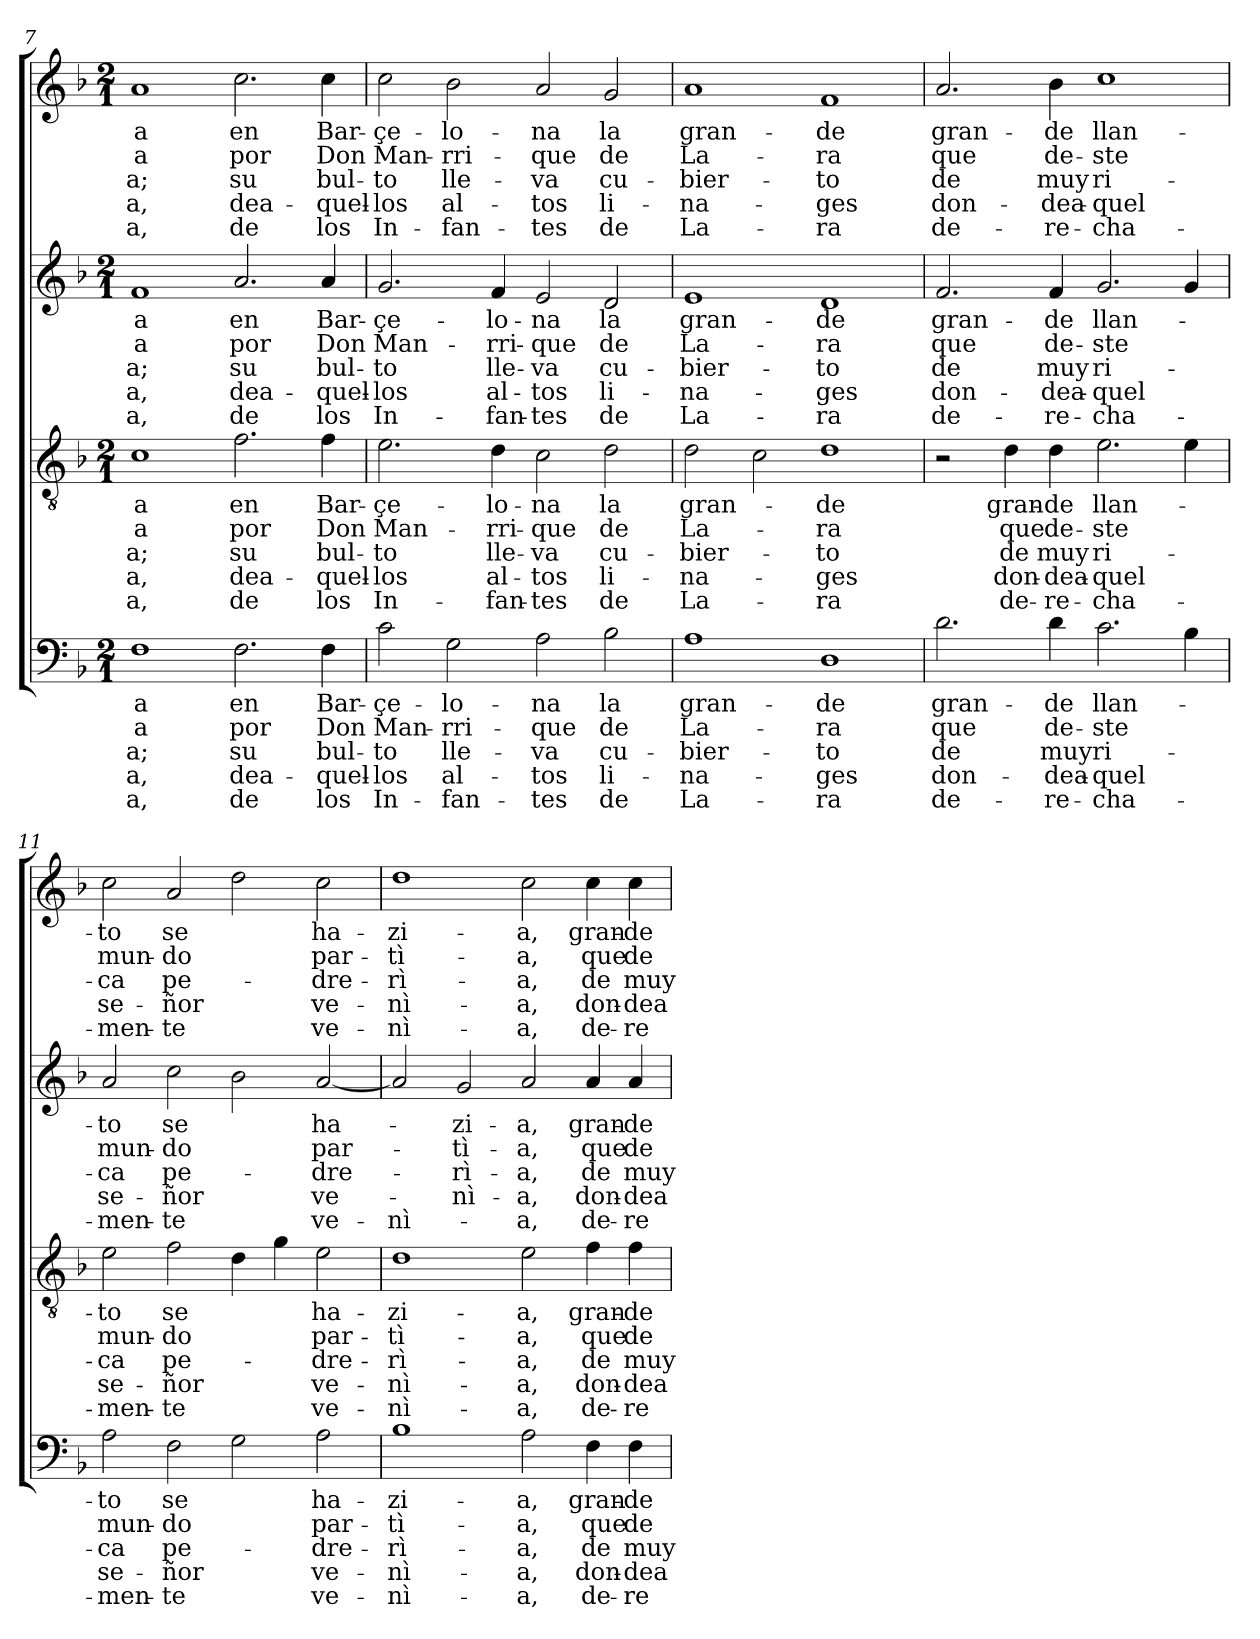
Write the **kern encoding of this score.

**kern	**text	**text	**text	**text	**text	**kern	**text	**text	**text	**text	**text	**kern	**text	**text	**text	**text	**text	**kern	**text	**text	**text	**text	**text
*part4	*part4	*part4	*part4	*part4	*part4	*part3	*part3	*part3	*part3	*part3	*part3	*part2	*part2	*part2	*part2	*part2	*part2	*part1	*part1	*part1	*part1	*part1	*part1
*staff4	*staff4	*staff4	*staff4	*staff4	*staff4	*staff3	*staff3	*staff3	*staff3	*staff3	*staff3	*staff2	*staff2	*staff2	*staff2	*staff2	*staff2	*staff1	*staff1	*staff1	*staff1	*staff1	*staff1
!!LO:LB:g=z
*clefF4	*	*	*	*	*	*clefGv2	*	*	*	*	*	*clefG2	*	*	*	*	*	*clefG2	*	*	*	*	*
*k[b-]	*	*	*	*	*	*k[b-]	*	*	*	*	*	*k[b-]	*	*	*	*	*	*k[b-]	*	*	*	*	*
*F:	*	*	*	*	*	*F:	*	*	*	*	*	*F:	*	*	*	*	*	*F:	*	*	*	*	*
*M2/1	*	*	*	*	*	*M2/1	*	*	*	*	*	*M2/1	*	*	*	*	*	*M2/1	*	*	*	*	*
=7	=7	=7	=7	=7	=7	=7	=7	=7	=7	=7	=7	=7	=7	=7	=7	=7	=7	=7	=7	=7	=7	=7	=7
1F	-a	-a	-a;	-a,	-a,	1c	-a	-a	-a;	-a,	-a,	1f	-a	-a	-a;	-a,	-a,	1a	-a	-a	-a;	-a,	-a,
2.F\	en	por	su	dea-	de	2.f\	en	por	su	dea-	de	2.a/	en	por	su	dea-	de	2.cc\	en	por	su	dea-	de
4F\	Bar-	Don	bul-	-quel-	los	4f\	Bar-	Don	bul-	-quel-	los	4a/	Bar-	Don	bul-	-quel-	los	4cc\	Bar-	Don	bul-	-quel-	los
=8	=8	=8	=8	=8	=8	=8	=8	=8	=8	=8	=8	=8	=8	=8	=8	=8	=8	=8	=8	=8	=8	=8	=8
2c\	-çe-	Man-	-to	-los	In-	2.e\	-çe-	Man-	-to	-los	In-	2.g/	-çe-	Man-	-to	-los	In-	2cc\	-çe-	Man-	-to	-los	In-
2G\	-lo-	-rri-	lle-	al-	-fan-	.	.	.	.	.	.	.	.	.	.	.	.	2b-\	-lo-	-rri-	lle-	al-	-fan-
.	.	.	.	.	.	4d\	-lo-	-rri-	lle-	al-	-fan-	4f/	-lo-	-rri-	lle-	al-	-fan-	.	.	.	.	.	.
2A\	-na	-que	-va	-tos	-tes	2c\	-na	-que	-va	-tos	-tes	2e/	-na	-que	-va	-tos	-tes	2a/	-na	-que	-va	-tos	-tes
2B-\	la	de	cu-	li-	de	2d\	la	de	cu-	li-	de	2d/	la	de	cu-	li-	de	2g/	la	de	cu-	li-	de
=9	=9	=9	=9	=9	=9	=9	=9	=9	=9	=9	=9	=9	=9	=9	=9	=9	=9	=9	=9	=9	=9	=9	=9
1A	gran-	La-	-bier-	-na-	La-	2d\	gran-	La-	-bier-	-na-	La-	1e	gran-	La-	-bier-	-na-	La-	1a	gran-	La-	-bier-	-na-	La-
.	.	.	.	.	.	2c\	.	.	.	.	.	.	.	.	.	.	.	.	.	.	.	.	.
1D	-de	-ra	-to	-ges	-ra	1d	-de	-ra	-to	-ges	-ra	1d	-de	-ra	-to	-ges	-ra	1f	-de	-ra	-to	-ges	-ra
=10	=10	=10	=10	=10	=10	=10	=10	=10	=10	=10	=10	=10	=10	=10	=10	=10	=10	=10	=10	=10	=10	=10	=10
2.d\	gran-	que	de	don-	de-	2r	.	.	.	.	.	2.f/	gran-	que	de	don-	de-	2.a/	gran-	que	de	don-	de-
.	.	.	.	.	.	4d\	gran-	que	de	don-	de-	.	.	.	.	.	.	.	.	.	.	.	.
4d\	-de	de-	muy	-dea-	-re-	4d\	-de	de-	muy	-dea-	-re-	4f/	-de	de-	muy	-dea-	-re-	4b-\	-de	de-	muy	-dea-	-re-
2.c\	llan-	-ste	ri-	-quel	-cha-	2.e\	llan-	-ste	ri-	-quel	-cha-	2.g/	llan-	-ste	ri-	-quel	-cha-	1cc	llan-	-ste	ri-	-quel	-cha-
4B-\	.	.	.	.	.	4e\	.	.	.	.	.	4g/	.	.	.	.	.	.	.	.	.	.	.
=11	=11	=11	=11	=11	=11	=11	=11	=11	=11	=11	=11	=11	=11	=11	=11	=11	=11	=11	=11	=11	=11	=11	=11
2A\	-to	mun-	-ca	se-	-men-	2e\	-to	mun-	-ca	se-	-men-	2a/	-to	mun-	-ca	se-	-men-	2cc\	-to	mun-	-ca	se-	-men-
2F\	se	-do	pe-	-ñor	-te	2f\	se	-do	pe-	-ñor	-te	2cc\	se	-do	pe-	-ñor	-te	2a/	se	-do	pe-	-ñor	-te
2G\	.	.	.	.	.	4d\	.	.	.	.	.	2b-\	.	.	.	.	.	2dd\	.	.	.	.	.
.	.	.	.	.	.	4g\	.	.	.	.	.	.	.	.	.	.	.	.	.	.	.	.	.
2A\	ha-	par-	-dre-	ve-	ve-	2e\	ha-	par-	-dre-	ve-	ve-	[2a/	ha-	par-	-dre-	ve-	ve-	2cc\	ha-	par-	-dre-	ve-	ve-
=12	=12	=12	=12	=12	=12	=12	=12	=12	=12	=12	=12	=12	=12	=12	=12	=12	=12	=12	=12	=12	=12	=12	=12
1B-	-zi-	-tì-	-rì-	-nì-	-nì-	1d	-zi-	-tì-	-rì-	-nì-	-nì-	2a/]	.	.	.	.	-nì-	1dd	-zi-	-tì-	-rì-	-nì-	-nì-
.	.	.	.	.	.	.	.	.	.	.	.	2g/	-zi-	-tì-	-rì-	-nì-	.	.	.	.	.	.	.
2A\	-a,	-a,	-a,	-a,	-a,	2e\	-a,	-a,	-a,	-a,	-a,	2a/	-a,	-a,	-a,	-a,	-a,	2cc\	-a,	-a,	-a,	-a,	-a,
4F\	gran-	que	de	don-	de-	4f\	gran-	que	de	don-	de-	4a/	gran-	que	de	don-	de-	4cc\	gran-	que	de	don-	de-
4F\	-de	de-	muy	-dea-	-re-	4f\	-de	de-	muy	-dea-	-re-	4a/	-de	de-	muy	-dea-	-re-	4cc\	-de	de-	muy	-dea-	-re-
=	=	=	=	=	=	=	=	=	=	=	=	=	=	=	=	=	=	=	=	=	=	=	=
*-	*-	*-	*-	*-	*-	*-	*-	*-	*-	*-	*-	*-	*-	*-	*-	*-	*-	*-	*-	*-	*-	*-	*-
